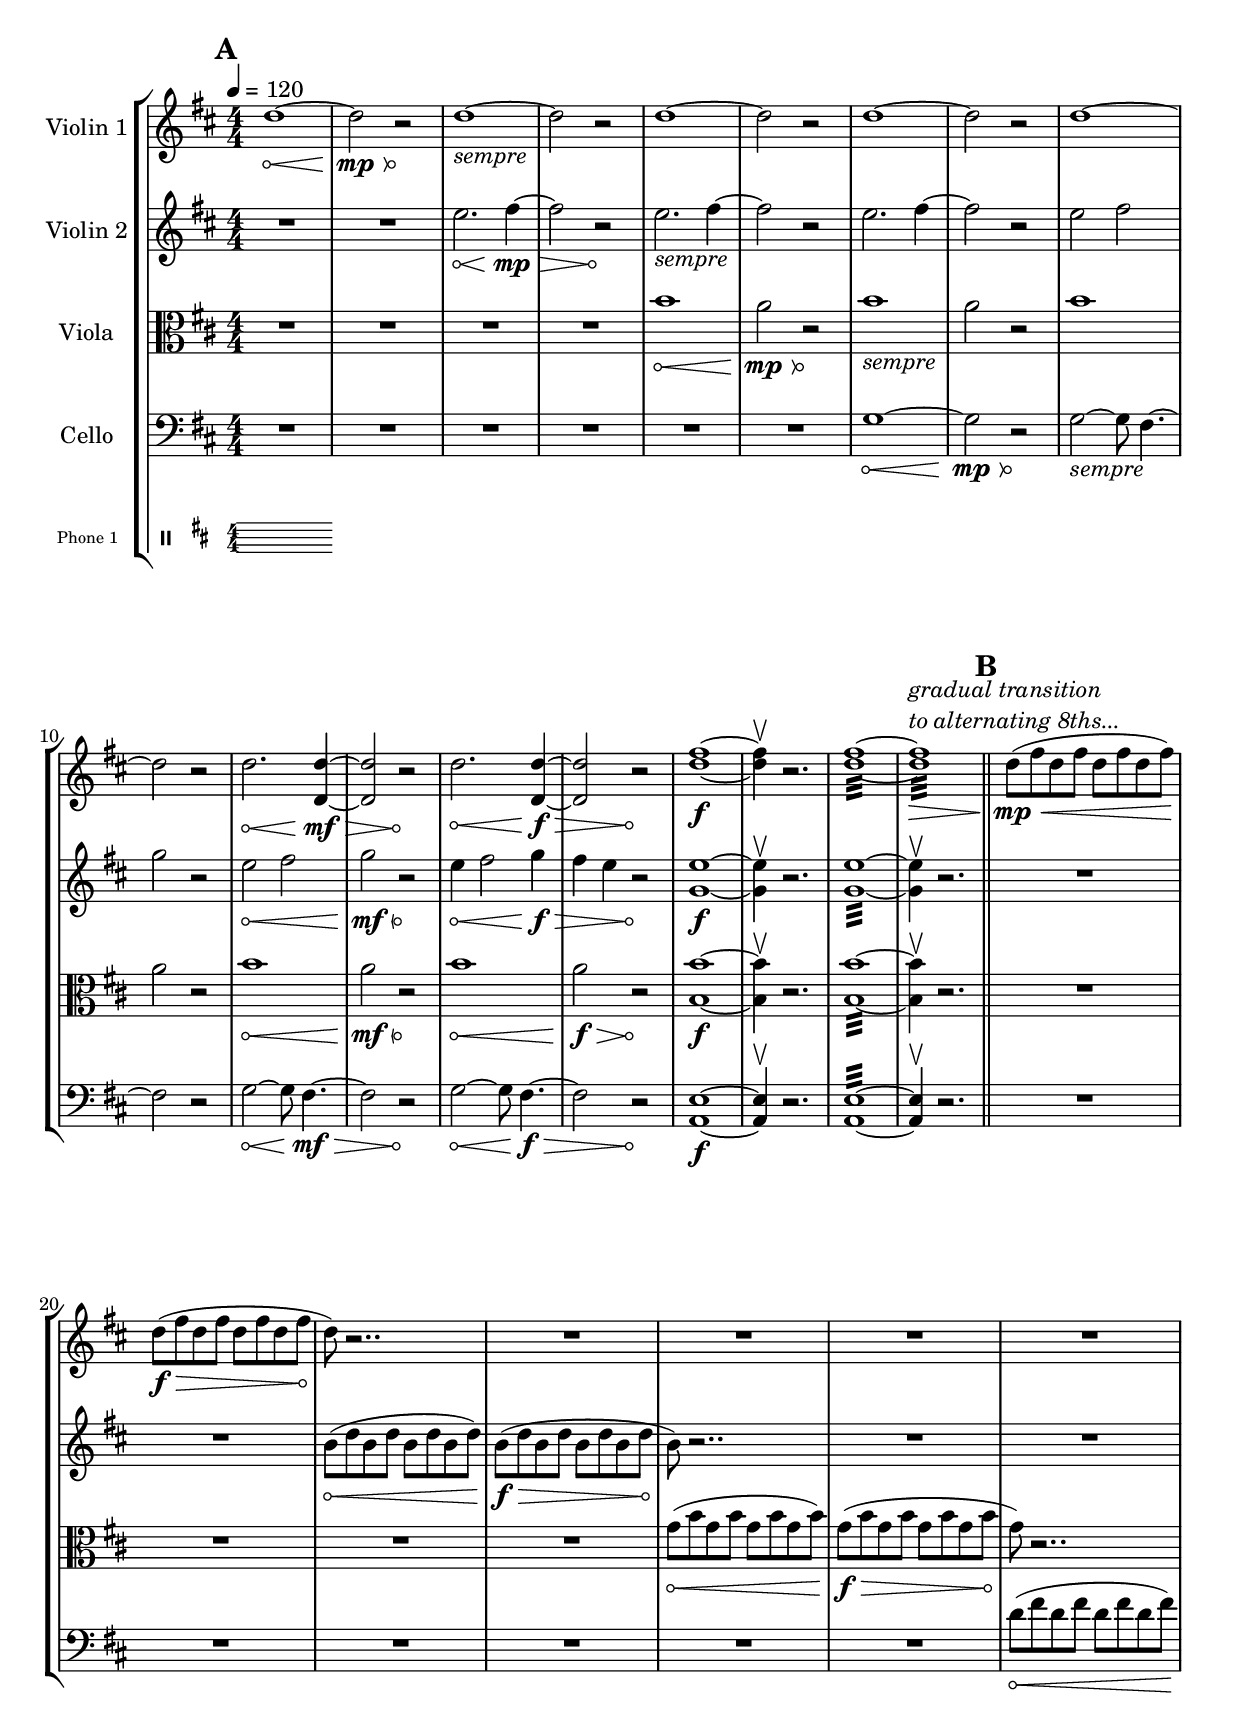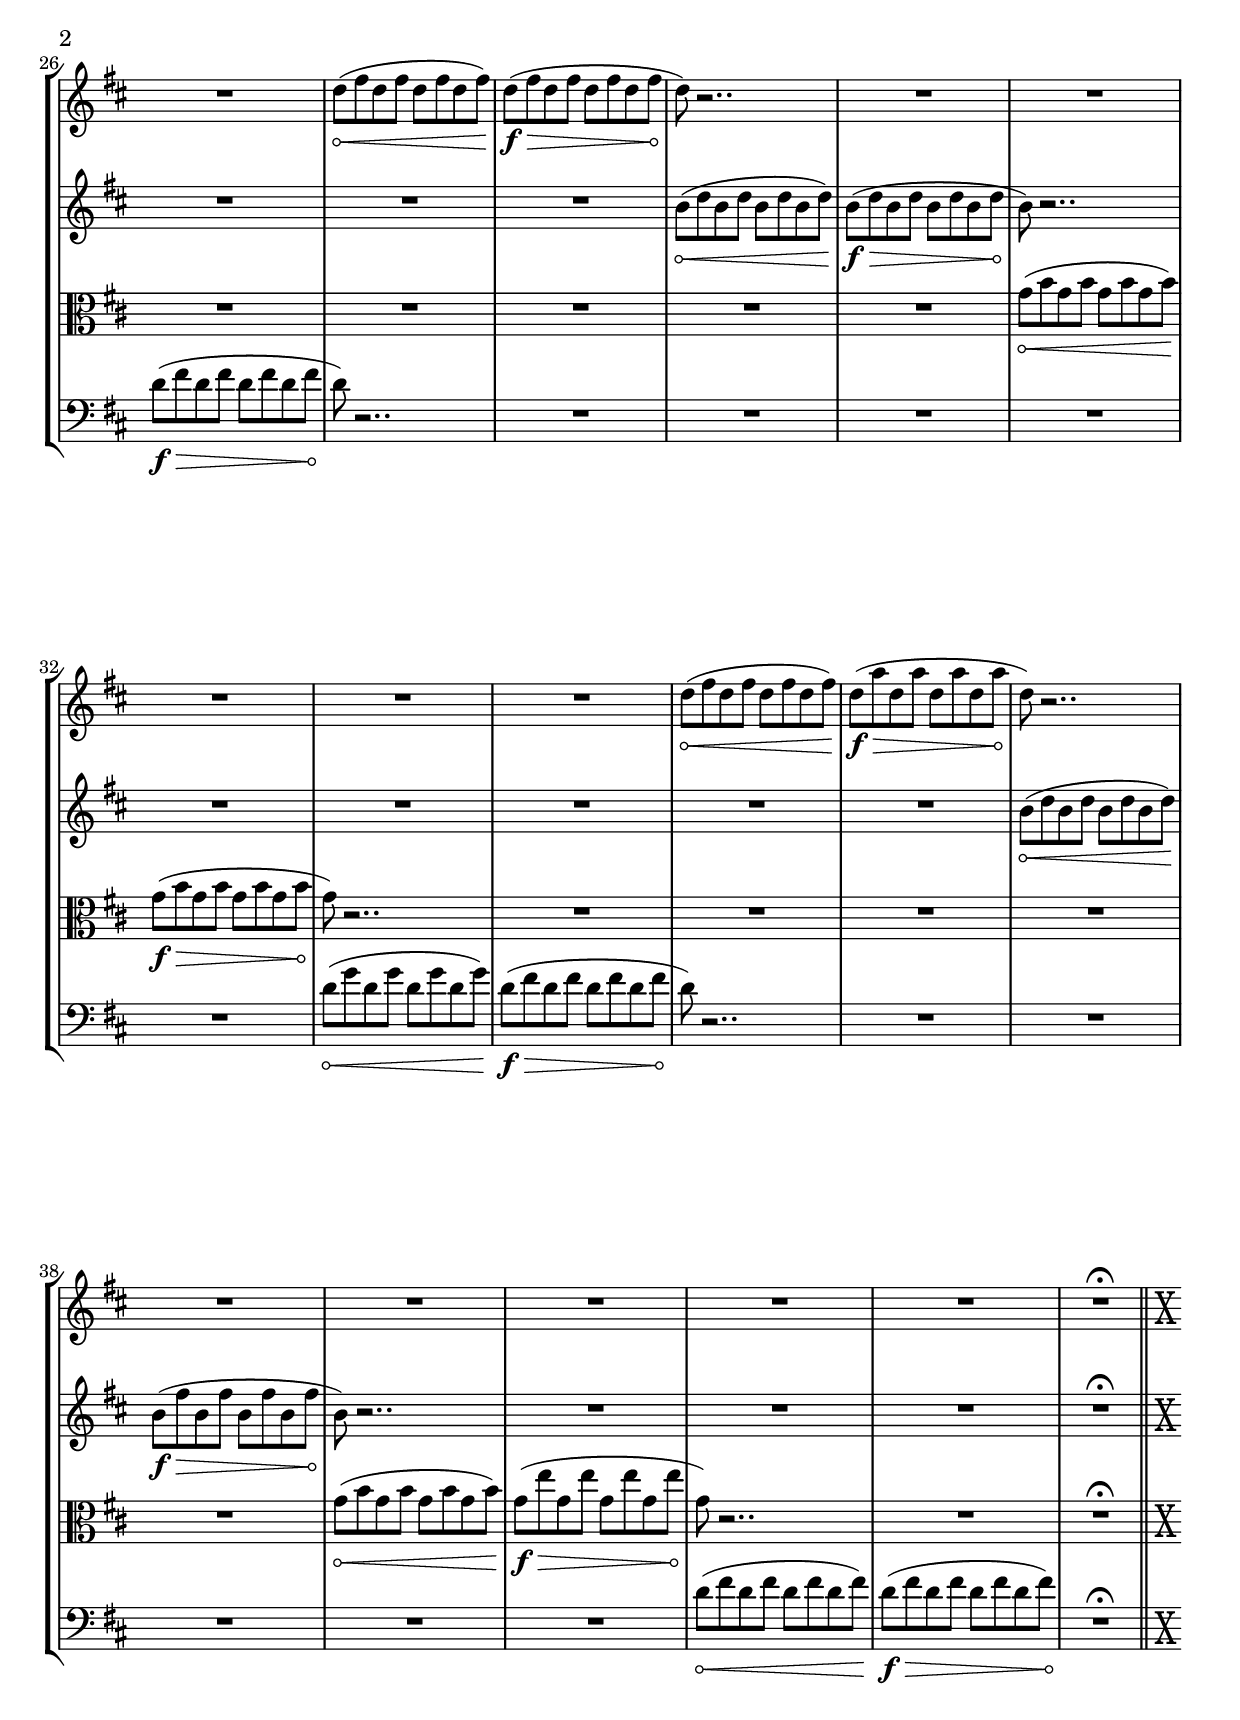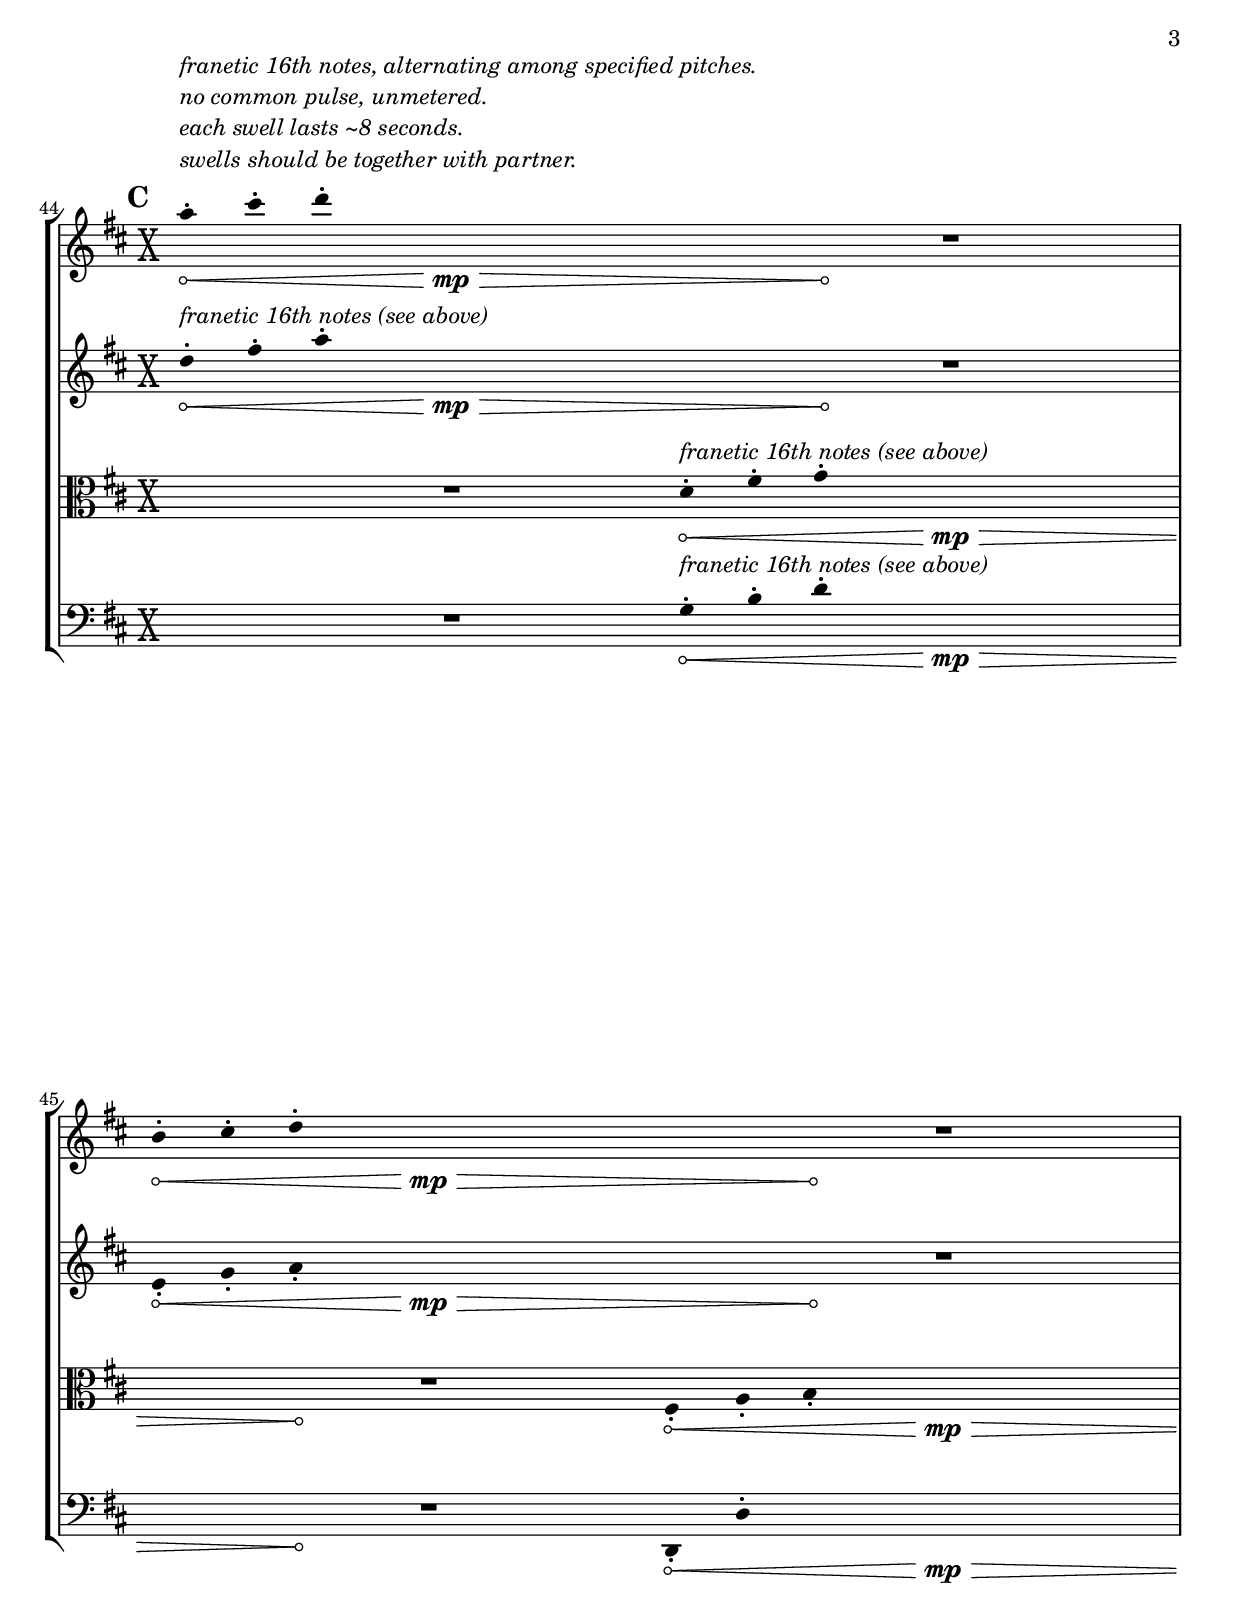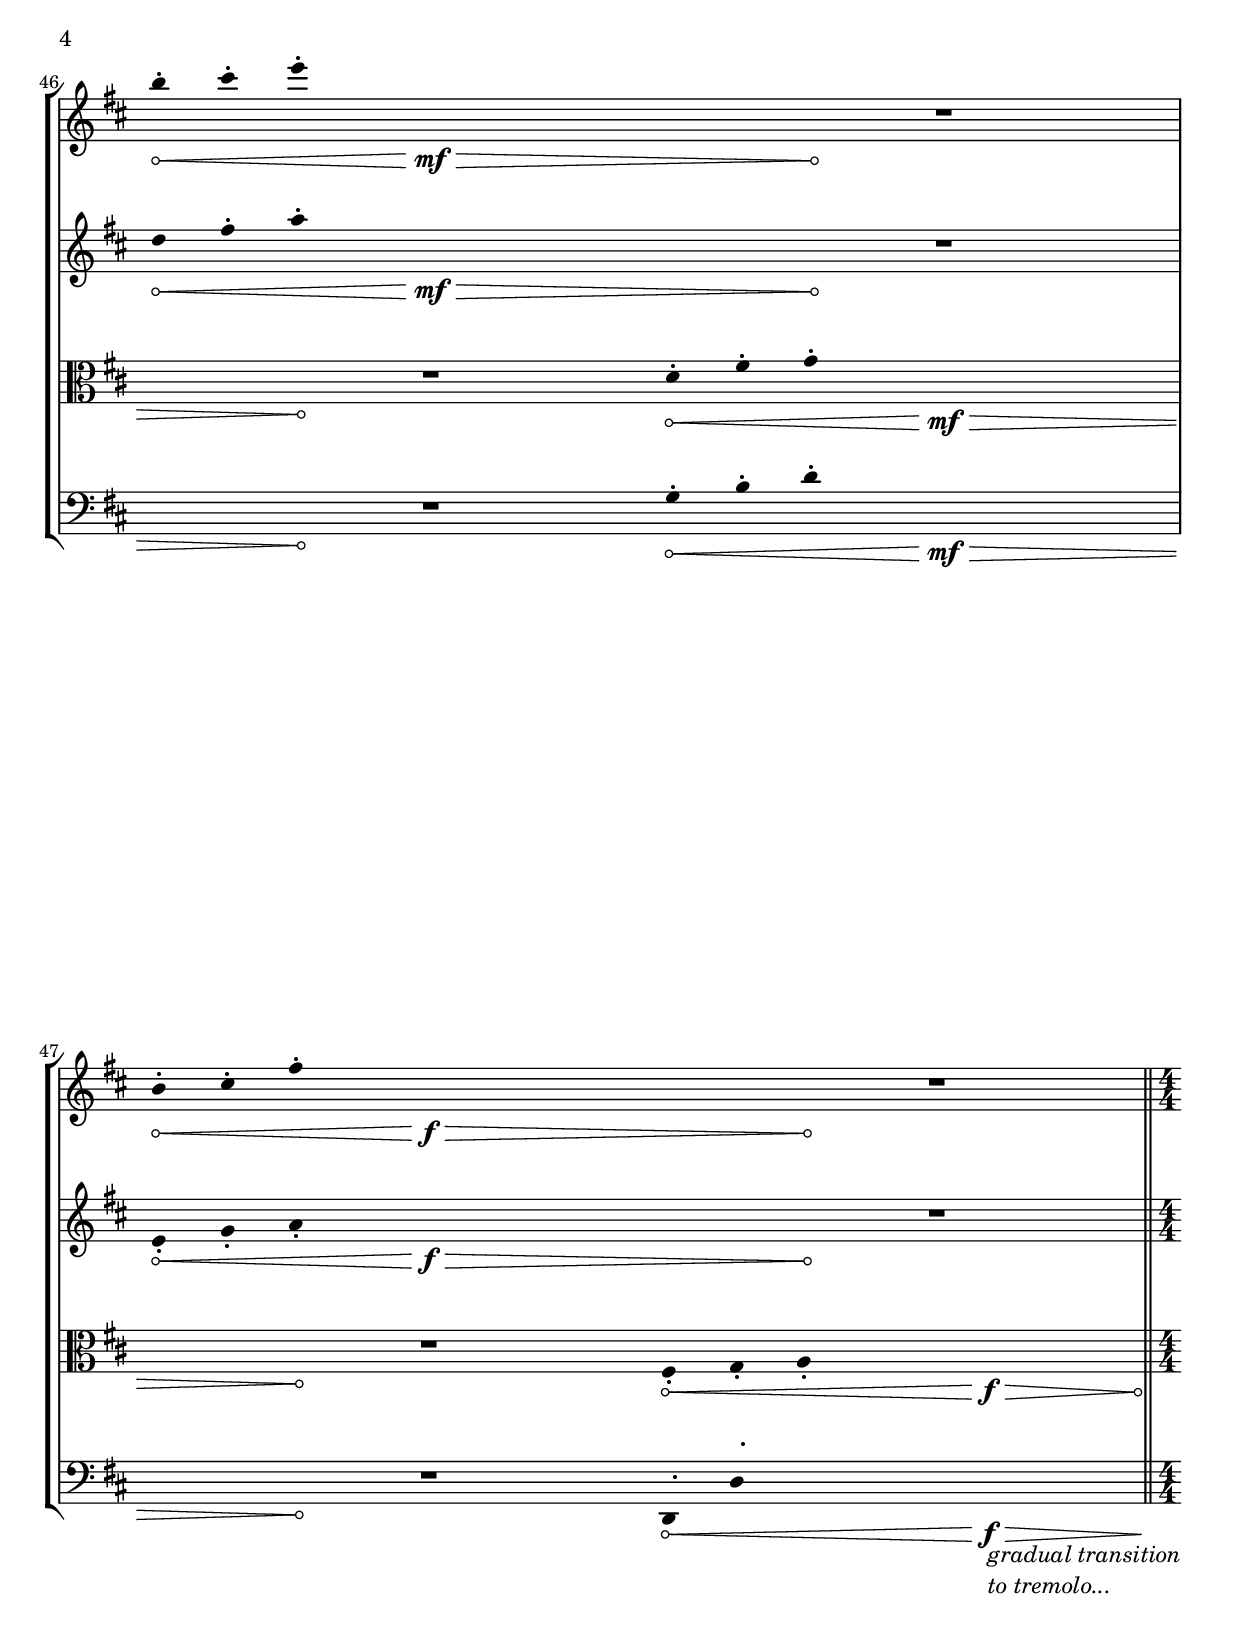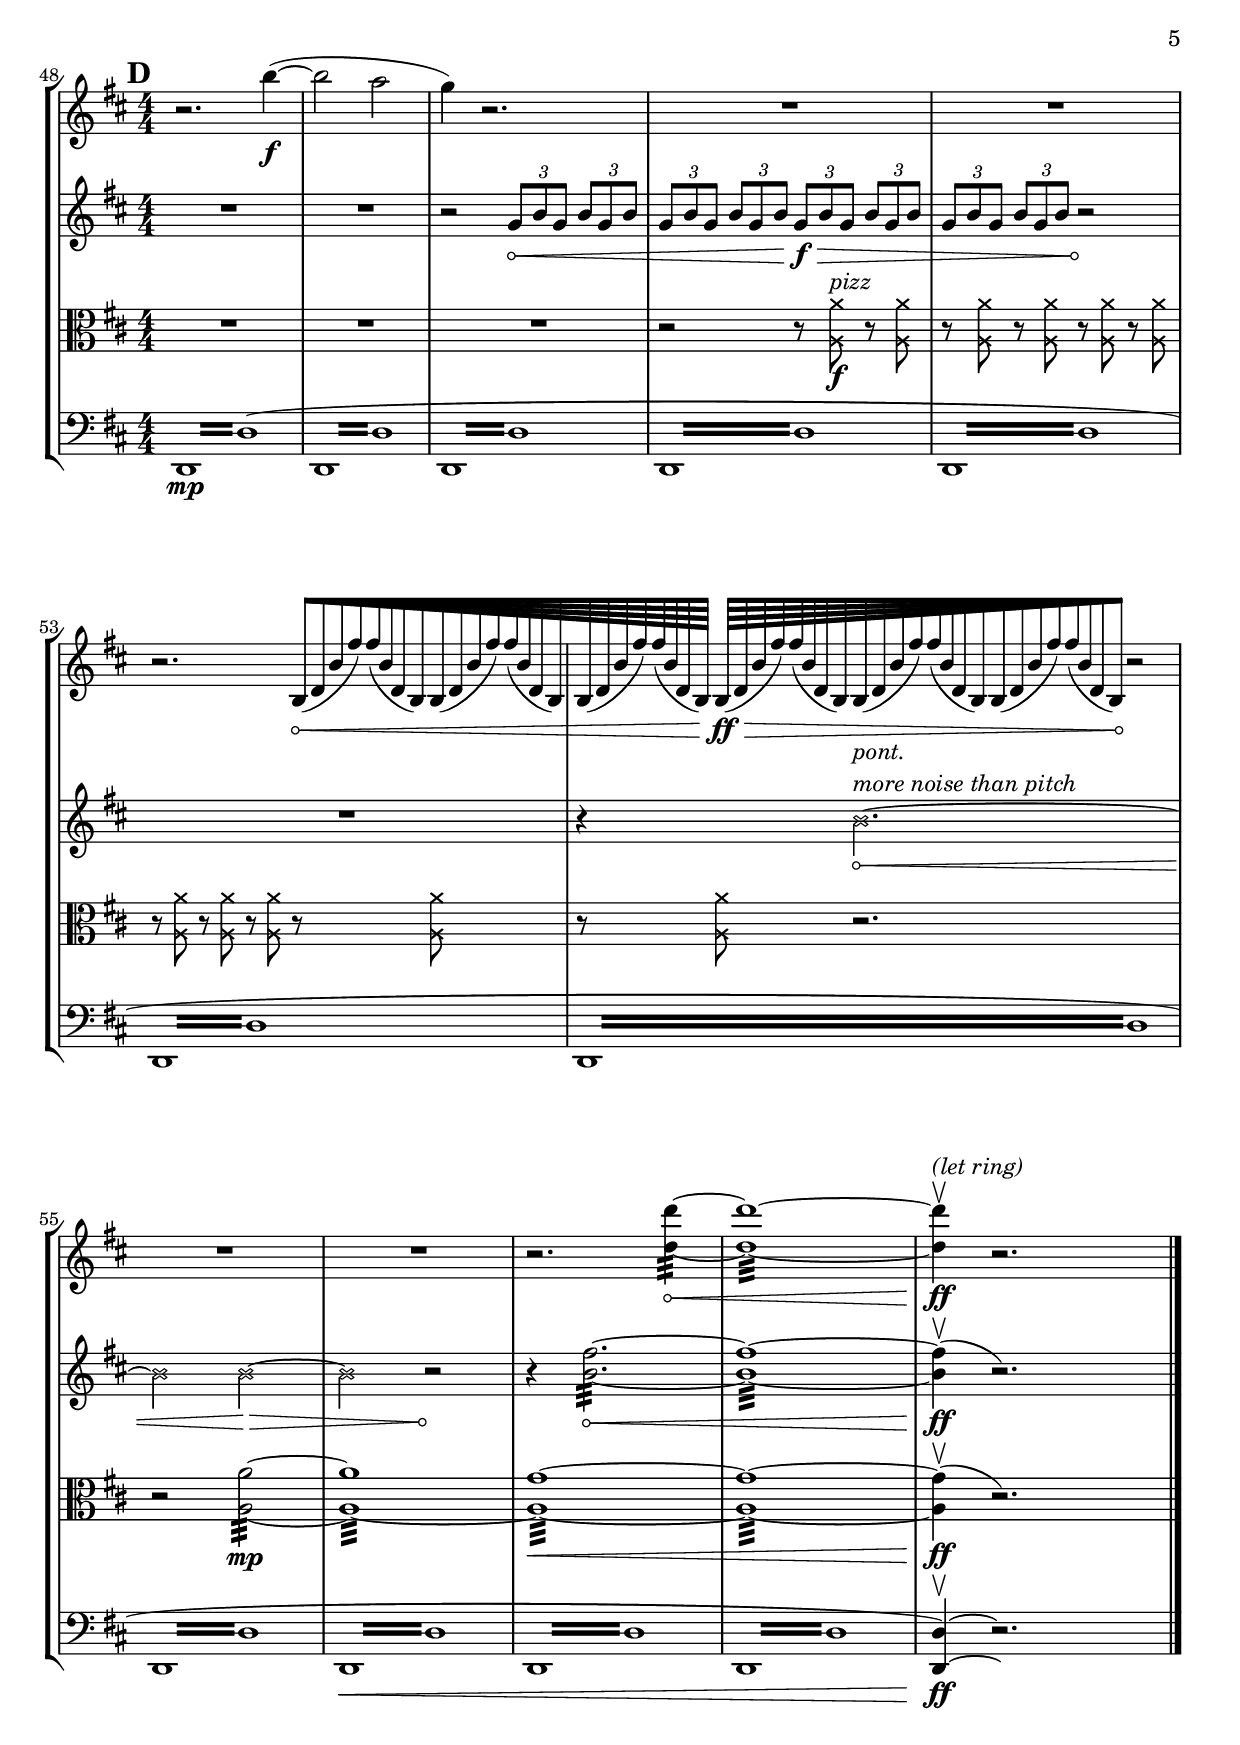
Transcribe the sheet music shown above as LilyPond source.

#(add-simple-time-signature-style 'topsy-turvy
   (lambda (fraction)
     (make-scale-markup '(1.3 . 2) (markup "X"))))

\version "2.24.3"

\header{
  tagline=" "
}

global= {
    \override Hairpin.circled-tip = ##t
  \numericTimeSignature

  \time 4/4
  \tempo 4 = 120
  \key d \major
}

violinOne = \new Voice \relative c'' {
  \override Hairpin.circled-tip = ##t

  \bar "||" \mark \default

  d1\< ~d2\mp\> r2\!
  d1_\markup{\italic"sempre"} ~d2 r2
  d1 ~d2 r2
  d1 ~d2 r2
  d1 ~d2 r2

  d2.\< <d d,>4\mf\> ~ <d d,>2 r2\!
  d2.\< <d d,>4\f\> ~ <d d,>2 r2\!
  <d fis>1\f ~<d fis>4 \upbow r2.
  \override Hairpin.circled-tip = ##f

  <d fis>1:32 ~<d fis>1:32\>^\markup{\italic\column{"gradual transition" "to alternating 8ths..."}}

  \bar "||" \mark \default
  d8\mp\< (fis d fis d fis d fis)
    \override Hairpin.circled-tip = ##t
  d8\f\> (fis d fis d fis d fis
  d8\!) r2.. R1
  R1 R1
  R1 R1

  d8\< (fis d fis d fis d fis)
  d8\f\> (fis d fis d fis d fis
  d8\!) r2.. R1
  R1 R1
  R1 R1

  d8\< (fis d fis d fis d fis)
  d8\f\> (a' d, a' d, a' d, a'
  d,8\!) r2.. R1
  R1 R1
  R1 R1
  R1\fermata

  \bar "||" \mark \default
    \override Score.TimeSignature.style = #'topsy-turvy
    \override Score.TimeSignature.extra-offset = #'(0 . -1.5)

  \time 24/4
  \hide Stem
  a'4-.^\markup{\italic\column{
    "franetic 16th notes, alternating among specified pitches."
    "no common pulse, unmetered."
    "each swell lasts ~8 seconds."
    "swells should be together with partner." " "}}\< cis-. d-. s4
  s2\mp\> s2 s1
  s2 s2\! r1 s1
  
  \break
  b,4-.\< cis-. d-. s4
  s2\mp\> s2 s1
  s2 s2\! r1 s1
\break
  b'4-.\< cis-. e-. s4
  s2\mf\> s2 s1
  s2 s2\! r1 s1
  \break
  b,4-.\< cis-. fis-. s4
  s2\f\> s2 s1
  s2 s2\! r1 s1

\undo     \override Score.TimeSignature.style = #'topsy-turvy
\undo    \override Score.TimeSignature.extra-offset = #'(0 . -1.5)
  \numericTimeSignature


  \time 4/4
  \bar "||" \mark \default

  \undo \hide Stem
  r2. b4\f ( ~ b2 a2 g4)
  r2. R1 R1


  r2.
  \override Beam.grow-direction = #RIGHT
  \featherDurations 1
  { b,,64(\< [d b' fis') fis (b, d, b) b (d b' fis') fis (b, d, b) b (d b' fis') fis (b, d, b)] }
    \override Beam.grow-direction = #LEFT
  \featherDurations 1
  { b64\ff(\> [d b' fis') fis (b, d, b) b (d b' fis') fis (b, d, b) b (d b' fis') fis (b, d, b)\! ] }

  r2
  R1 R1
  r2. <d' d'>4:32\< ~
  <d d'>1:32
  ~<d d'>4^\markup{\italic"(let ring)"}\ff\upbow r2.
  

  \bar "|."
}

violinTwo = \new Voice \relative c'' {
    \override Hairpin.circled-tip = ##t
  
  \bar "||" \mark \default


  R1 R1
  e2.\< fis4\mp\> ~ fis2 r2\!
  
  e2._\markup{\italic"sempre"} fis4 ~ fis2 r2

  e2. fis4 ~ fis2 r2
  
  e2 fis2 g2 r2

  e2\< fis2 g2\mf\> r2\!

  e4\< fis2 g4\f\> fis4 e r2\!

  <e g,>1\f ~ <e g,>4\upbow r2.
  <e g,>1:32 ~ <e g,>4\upbow r2.




  \bar "||" \mark \default
  R1 R1
  b8\< (d b d b d b d)
  b\f\> (d b d b d b d
  b8\!) r2.. R1
  R1 R1

  R1 R1
  b8\< (d b d b d b d)
  b\f\> (d b d b d b d
  b8\!) r2.. R1
  R1 R1

  R1 R1
  b8\< (d b d b d b d)
  b8\f\> (fis' b, fis' b, fis' b, fis'
  b,8\!) r2.. R1
  R1 R1
  R1\fermata
  \bar "||" \mark \default
  \hide Stem

  d4-.^\markup{\italic "franetic 16th notes (see above)"}\< fis-. a-. s4
  s2\mp\> s2 s1
  s2 s2\! r1 s1

  \break
  e,4-.\< g-. a-. s4
  s2\mp\> s2 s1
  s2 s2\! r1 s1
  
  d4\< fis-. a-. s4
  s2\mf\> s2 s1
  s2 s2\! r1 s1

  \break
  e,4-.\< g-. a-. s4
  s2\f\> s2 s1
  s2 s2\! r1 s1
  
  \bar "||" \mark \default
  \undo \hide Stem

  R1 R1 r2 \times 2/3{g8\< b g} \times 2/3{b g b}
  \times 2/3{g8 b g} \times 2/3{b g b}
  \times 2/3{g8\f\> b g} \times 2/3{b g b}
  \times 2/3{g8 b g} \times 2/3{b g b}
  r2\!
  R1
  r4
  \xNotesOn
  b2.\<^\markup{\italic\column{"pont." "more noise than pitch"}} ~ b2 b2\> ~ b2
  r2\!
  \xNotesOff

  r4 <b fis'>2.:32\< ~ <b fis'>1:
  ~<b fis'>4\ff\upbow (r2.)





  \bar "|."
}

viola = \new Voice \relative c'' {
  \override Hairpin.circled-tip = ##t
  \bar "||" \mark \default

  \clef alto



  R1 R1 R1 R1
  b1\< a2\mp\> r2\!
  b1_\markup{\italic"sempre"} a2 r2
  b1 a2 r2
  b1\< a2\mf\> r2\!
  b1\< a2\f\> r2\!
  <b b,>1\f ~<b b,>4\upbow r2.
  <b b,>1:32 ~<b b,>4\upbow r2.

  \bar "||" \mark \default


  R1 R1 R1 R1
  g8\< (b g b g b g b )
  g\f\> (b g b g b g b 
  g\!) r2.. R1

  R1 R1 R1 R1
  g8\< (b g b g b g b )
  g\f\> (b g b g b g b 
  g\!) r2.. R1

  R1 R1 R1 R1
  g8\< (b g b g b g b )
  g\f\> (e' g, e' g, e' g, e'
  g,\!) r2.. R1
  R1\fermata
  \bar "||" \mark \default
  s1 r1 s1

  \hide Stem
  d4-.^\markup{\italic "franetic 16th notes (see above)"}\< fis-. g-. s4
  s2\mp\> s2 s1
  s2 s2\! r1 s1

  fis,4-.\< a-. b-.  s4
  s2\mp\> s2 s1
  s2 s2\! r1 s1
  
  d4-.\< fis-. g-. s4
  s2\mf\> s2 s1
  s2 s2\! r1 s1

  fis,4-.\< g-. a-.  s4
  s2 s2\f\> s1

  \bar "||" \mark \default
  R1\! R1 R1
  

  \undo   \hide Stem


  \xNotesOn
  r2 r8 <a a'>\f^\markup{\italic"pizz"} r <a a'> r
  <a a'> r <a a'> r <a a'> r <a a'> r <a a'> r <a a'> r <a a'> r <a a'>
  r <a a'> r2.
  \xNotesOff

  \override Hairpin.circled-tip = ##f
  
  r2
  <a a'>:32\mp ~ <a a'>1: ~ <a g'>:\< ~ <a g'>: ~
  <a g'>4\ff\upbow (r2.)



  \bar "|."
}

cello = \new Voice \relative c' {
  \override Hairpin.circled-tip = ##t

  \bar "||" \mark \default

  \clef bass


  R1 R1 R1 R1 R1 R1

  g1\< ~ g2\mp\> r2\!
  g2_\markup{\italic"sempre"} ~ g8 fis4. ~fis2 r2
  
  g2\< ~ g8 fis4.\mf\> ~fis2 r2\!
  g2\< ~ g8 fis4.\f\> ~fis2 r2\!
  <e a,>1\f ~ <e a,>4\upbow r2.
  <e a,>1:32 ~ <e a,>4\upbow r2.


  \bar "||" \mark \default

  R1 R1 R1 R1 R1 R1
  d'8\< (fis d fis d fis d fis)
  d8\f\> (fis d fis d fis d fis
  d8\!) r2.. R1

  R1 R1 R1 R1
  d8\< (g d g d g d g)
  d8\f\> (fis d fis d fis d fis
  d8\!) r2.. R1

  R1 R1 R1 R1
  d8\< (fis d fis d fis d fis)
  d8\f\> (fis d fis d fis d fis\!)
  R1\fermata

\pageBreak
  \bar "||" \mark \default
   s1 r1 s1

   \hide Stem
  g,4-.^\markup{\italic "franetic 16th notes (see above)"}\< b-. d-. s4
  s2\mp\> s2 s1
  s2 s2\! r1 s1

  d,,4-.\< d'-. s4 s4
  s2\mp\> s2 s1
  s2 s2\! r1 s1

  g4-.\< b-. d-. s4
  s2\mf\> s2 s1
  s2 s2\! r1 s1
 
  <<{
    \override Hairpin.circled-tip = ##t
       \hide Stem
    d,,4\<-. d'-. s4 s4
      \override Hairpin.circled-tip = ##f
  s2 s2\f\>_\markup{\italic\column{"gradual transition" "to tremolo..."}} s1


\pageBreak
  \bar "||" \mark \default

  \undo \hide Stem  
  \repeat tremolo 8 { d,16\mp d'^( } 
  \repeat tremolo 8 { d,16 d' } 
  \repeat tremolo 8 { d,16 d' } 
  \repeat tremolo 8 { d,16 d' } 
  \repeat tremolo 8 { d,16 d' } 
  \repeat tremolo 8 { d,16 d' } 
  \repeat tremolo 8 { d,16 d' } 
  \repeat tremolo 8 { d,16 d' } 

     \repeat tremolo 8 { d,16\< d' } 
  \repeat tremolo 8 { d,16 d' } 
  \repeat tremolo 8 { d,16 d' } 
<d, d'>4\ff) \upbow ~
    \hideNotes
<d d'>
    }\\{
      s1 s s s s s s s s s s
      s1 s s 
      s4 d'2.\rest
      }>>



  \bar "|."
}

phone = \new Voice \relative c' {
  \clef percussion  

  \bar "|."
}

\score {
  \new StaffGroup <<
    \new Staff \with { instrumentName = "Violin 1" }
    << \global \violinOne >>
    \new Staff \with { instrumentName = "Violin 2" }
    << \global \violinTwo >>
    \new Staff \with { instrumentName = "Viola" }
    << \global \viola >>
    \new Staff \with { instrumentName = "Cello" }
    << \global \cello >>
    \new Staff \with {
      instrumentName = "Phone 1" 
      fontSize = #-3
      \override StaffSymbol.staff-space = #(magstep -3)
    }
    << \global \phone >>

    % \new Staff \with {
    %   instrumentName = "Phone 2" 
    %   fontSize = #-3
    %   \override StaffSymbol.staff-space = #(magstep -3)
    % }
    % << \global \phone >>
    % \new Staff \with {
    %   instrumentName = "Phone 3" 
    %   fontSize = #-3
    %   \override StaffSymbol.staff-space = #(magstep -3)
    % }
    % << \global \phone >>
    % \new Staff \with {
    %   instrumentName = "Phone 4" 
    %   fontSize = #-3
    %   \override StaffSymbol.staff-space = #(magstep -3)
    % }
    % << \global \phone >>
  >>
  \layout { }
  \midi { }
}